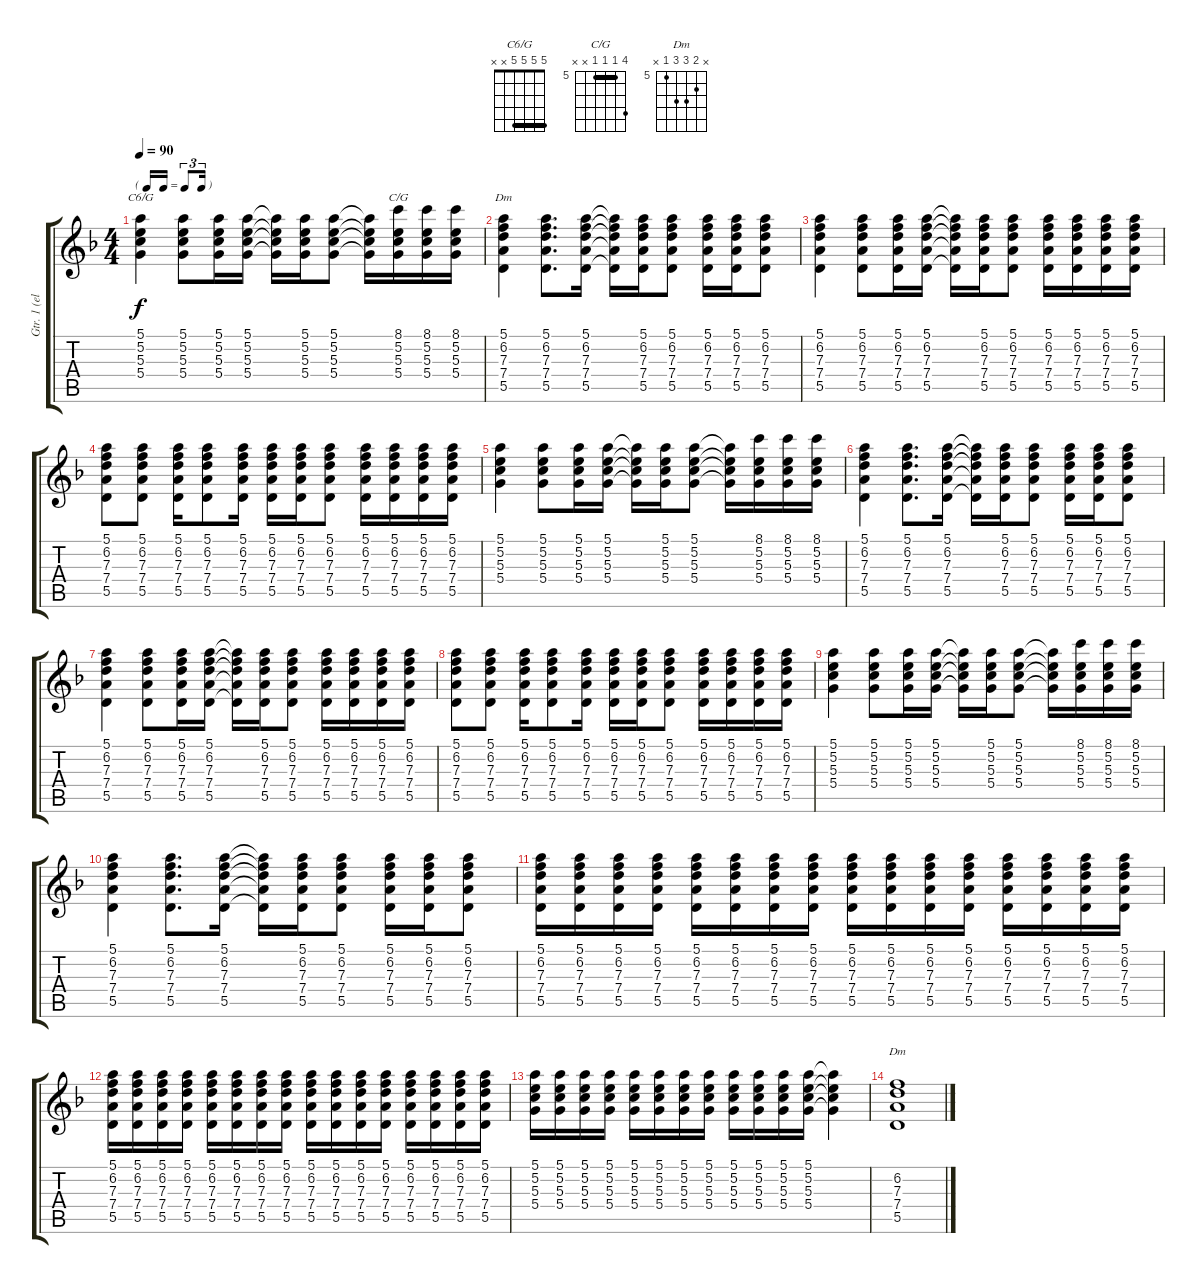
\track ("Gtr. 1 (elec.)" "Gtr. 1 (el") {instrument electricguitarjazz}
\staff {score tabs}
\tuning (E4 B3 G3 D3 A2 E2) {hide}
\chord ("C6/G" 5 5 5 5 x x) {barre 5}
\chord ("C/G" 8 5 5 5 x x) {firstfret 5 barre 5}
\chord ("Dm" 5 6 7 7 5 x) {firstfret 5 barre 5}
\chord ("Dm" x 6 7 7 5 x) {firstfret 5}
\ts (4 4)
\tf triplet16th
\tempo 90
\clef g2
\ks f
(5.1 5.2 5.3 5.4).4{ch "C6/G" dy f} (5.1 5.2 5.3 5.4).8 (5.1 5.2 5.3 5.4).16 (5.1 5.2 5.3 5.4).16 (5.1{t} 5.2{t} 5.3{t} 5.4{t}).16 (5.1 5.2 5.3 5.4).16 (5.1 5.2 5.3 5.4).8 (5.1{t} 5.2{t} 5.3{t} 5.4{t}).16 (8.1 5.2 5.3 5.4).16{ch "C/G"} (8.1 5.2 5.3 5.4).16 (8.1 5.2 5.3 5.4).16 |
(5.1 6.2 7.3 7.4 5.5).4{ch "Dm"} (5.1 6.2 7.3 7.4 5.5).8{d} (5.1 6.2 7.3 7.4 5.5).16 (5.1{t} 6.2{t} 7.3{t} 7.4{t} 5.5{t}).16 (5.1 6.2 7.3 7.4 5.5).16 (5.1 6.2 7.3 7.4 5.5).8 (5.1 6.2 7.3 7.4 5.5).16 (5.1 6.2 7.3 7.4 5.5).16 (5.1 6.2 7.3 7.4 5.5).8 |
(5.1 6.2 7.3 7.4 5.5).4 (5.1 6.2 7.3 7.4 5.5).8 (5.1 6.2 7.3 7.4 5.5).16 (5.1 6.2 7.3 7.4 5.5).16 (5.1{t} 6.2{t} 7.3{t} 7.4{t} 5.5{t}).16 (5.1 6.2 7.3 7.4 5.5).16 (5.1 6.2 7.3 7.4 5.5).8 (5.1 6.2 7.3 7.4 5.5).16 (5.1 6.2 7.3 7.4 5.5).16 (5.1 6.2 7.3 7.4 5.5).16 (5.1 6.2 7.3 7.4 5.5).16 |
(5.1 6.2 7.3 7.4 5.5).8 (5.1 6.2 7.3 7.4 5.5).8 (5.1 6.2 7.3 7.4 5.5).16 (5.1 6.2 7.3 7.4 5.5).8 (5.1 6.2 7.3 7.4 5.5).16 (5.1 6.2 7.3 7.4 5.5).16 (5.1 6.2 7.3 7.4 5.5).16 (5.1 6.2 7.3 7.4 5.5).8 (5.1 6.2 7.3 7.4 5.5).16 (5.1 6.2 7.3 7.4 5.5).16 (5.1 6.2 7.3 7.4 5.5).16 (5.1 6.2 7.3 7.4 5.5).16 |
(5.1 5.2 5.3 5.4).4 (5.1 5.2 5.3 5.4).8 (5.1 5.2 5.3 5.4).16 (5.1 5.2 5.3 5.4).16 (5.1{t} 5.2{t} 5.3{t} 5.4{t}).16 (5.1 5.2 5.3 5.4).16 (5.1 5.2 5.3 5.4).8 (5.1{t} 5.2{t} 5.3{t} 5.4{t}).16 (8.1 5.2 5.3 5.4).16 (8.1 5.2 5.3 5.4).16 (8.1 5.2 5.3 5.4).16 |
(5.1 6.2 7.3 7.4 5.5).4 (5.1 6.2 7.3 7.4 5.5).8{d} (5.1 6.2 7.3 7.4 5.5).16 (5.1{t} 6.2{t} 7.3{t} 7.4{t} 5.5{t}).16 (5.1 6.2 7.3 7.4 5.5).16 (5.1 6.2 7.3 7.4 5.5).8 (5.1 6.2 7.3 7.4 5.5).16 (5.1 6.2 7.3 7.4 5.5).16 (5.1 6.2 7.3 7.4 5.5).8 |
(5.1 6.2 7.3 7.4 5.5).4 (5.1 6.2 7.3 7.4 5.5).8 (5.1 6.2 7.3 7.4 5.5).16 (5.1 6.2 7.3 7.4 5.5).16 (5.1{t} 6.2{t} 7.3{t} 7.4{t} 5.5{t}).16 (5.1 6.2 7.3 7.4 5.5).16 (5.1 6.2 7.3 7.4 5.5).8 (5.1 6.2 7.3 7.4 5.5).16 (5.1 6.2 7.3 7.4 5.5).16 (5.1 6.2 7.3 7.4 5.5).16 (5.1 6.2 7.3 7.4 5.5).16 |
(5.1 6.2 7.3 7.4 5.5).8 (5.1 6.2 7.3 7.4 5.5).8 (5.1 6.2 7.3 7.4 5.5).16 (5.1 6.2 7.3 7.4 5.5).8 (5.1 6.2 7.3 7.4 5.5).16 (5.1 6.2 7.3 7.4 5.5).16 (5.1 6.2 7.3 7.4 5.5).16 (5.1 6.2 7.3 7.4 5.5).8 (5.1 6.2 7.3 7.4 5.5).16 (5.1 6.2 7.3 7.4 5.5).16 (5.1 6.2 7.3 7.4 5.5).16 (5.1 6.2 7.3 7.4 5.5).16 |
(5.1 5.2 5.3 5.4).4 (5.1 5.2 5.3 5.4).8 (5.1 5.2 5.3 5.4).16 (5.1 5.2 5.3 5.4).16 (5.1{t} 5.2{t} 5.3{t} 5.4{t}).16 (5.1 5.2 5.3 5.4).16 (5.1 5.2 5.3 5.4).8 (5.1{t} 5.2{t} 5.3{t} 5.4{t}).16 (8.1 5.2 5.3 5.4).16 (8.1 5.2 5.3 5.4).16 (8.1 5.2 5.3 5.4).16 |
(5.1 6.2 7.3 7.4 5.5).4 (5.1 6.2 7.3 7.4 5.5).8{d} (5.1 6.2 7.3 7.4 5.5).16 (5.1{t} 6.2{t} 7.3{t} 7.4{t} 5.5{t}).16 (5.1 6.2 7.3 7.4 5.5).16 (5.1 6.2 7.3 7.4 5.5).8 (5.1 6.2 7.3 7.4 5.5).16 (5.1 6.2 7.3 7.4 5.5).16 (5.1 6.2 7.3 7.4 5.5).8 |
(5.1 6.2 7.3 7.4 5.5).16 (5.1 6.2 7.3 7.4 5.5).16 (5.1 6.2 7.3 7.4 5.5).16 (5.1 6.2 7.3 7.4 5.5).16 (5.1 6.2 7.3 7.4 5.5).16 (5.1 6.2 7.3 7.4 5.5).16 (5.1 6.2 7.3 7.4 5.5).16 (5.1 6.2 7.3 7.4 5.5).16 (5.1 6.2 7.3 7.4 5.5).16 (5.1 6.2 7.3 7.4 5.5).16 (5.1 6.2 7.3 7.4 5.5).16 (5.1 6.2 7.3 7.4 5.5).16 (5.1 6.2 7.3 7.4 5.5).16 (5.1 6.2 7.3 7.4 5.5).16 (5.1 6.2 7.3 7.4 5.5).16 (5.1 6.2 7.3 7.4 5.5).16 |
(5.1 6.2 7.3 7.4 5.5).16 (5.1 6.2 7.3 7.4 5.5).16 (5.1 6.2 7.3 7.4 5.5).16 (5.1 6.2 7.3 7.4 5.5).16 (5.1 6.2 7.3 7.4 5.5).16 (5.1 6.2 7.3 7.4 5.5).16 (5.1 6.2 7.3 7.4 5.5).16 (5.1 6.2 7.3 7.4 5.5).16 (5.1 6.2 7.3 7.4 5.5).16 (5.1 6.2 7.3 7.4 5.5).16 (5.1 6.2 7.3 7.4 5.5).16 (5.1 6.2 7.3 7.4 5.5).16 (5.1 6.2 7.3 7.4 5.5).16 (5.1 6.2 7.3 7.4 5.5).16 (5.1 6.2 7.3 7.4 5.5).16 (5.1 6.2 7.3 7.4 5.5).16 |
(5.1 5.2 5.3 5.4).16 (5.1 5.2 5.3 5.4).16 (5.1 5.2 5.3 5.4).16 (5.1 5.2 5.3 5.4).16 (5.1 5.2 5.3 5.4).16 (5.1 5.2 5.3 5.4).16 (5.1 5.2 5.3 5.4).16 (5.1 5.2 5.3 5.4).16 (5.1 5.2 5.3 5.4).16 (5.1 5.2 5.3 5.4).16 (5.1 5.2 5.3 5.4).16 (5.1 5.2 5.3 5.4).16 (5.1{t} 5.2{t} 5.3{t} 5.4{t}).4 |
(6.2 7.3 7.4 5.5).1{ch "Dm"}
